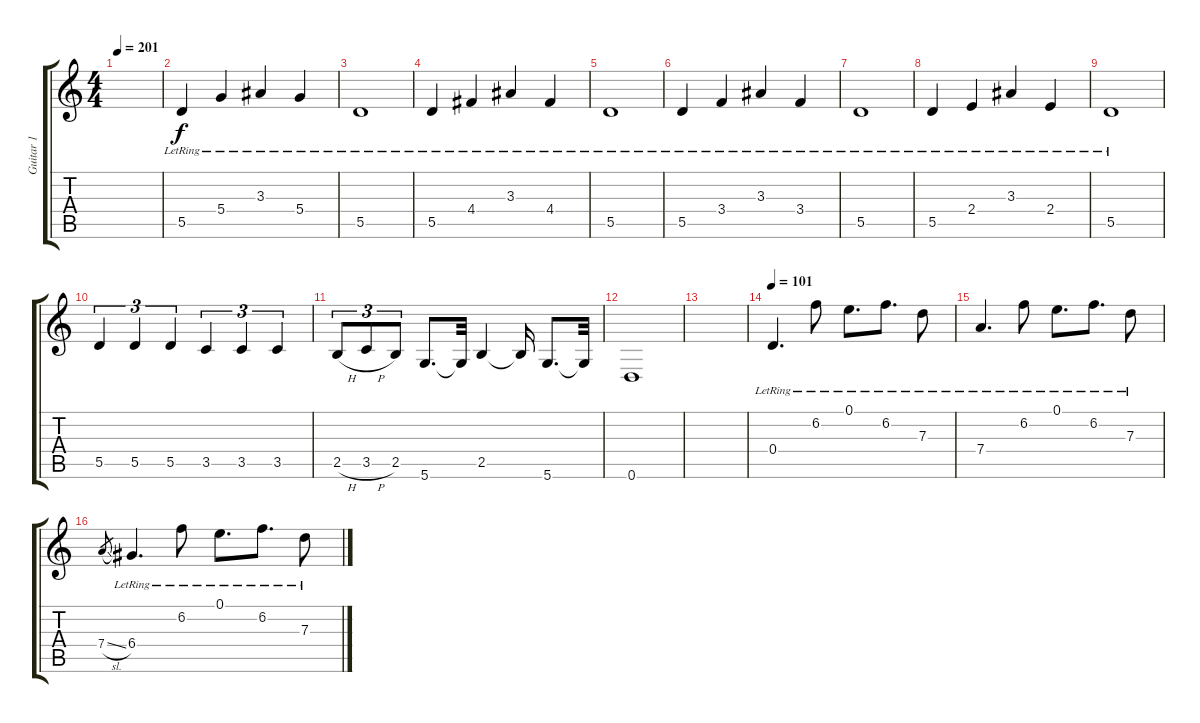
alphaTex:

\track ("Guitar 1" "Guitar 1") {instrument distortionguitar}
\staff {score tabs}
\tuning (E4 B3 G3 D3 A2 D2) {hide}
\ts (4 4)
\tempo 201
\clef g2
\ks c
|
5.5{lr}.4 5.4{lr}.4 3.3{lr}.4 5.4{lr}.4 |
5.5{lr}.1 |
5.5{lr}.4 4.4{lr}.4 3.3{lr}.4 4.4{lr}.4 |
5.5{lr}.1 |
5.5{lr}.4 3.4{lr}.4 3.3{lr}.4 3.4{lr}.4 |
5.5{lr}.1 |
5.5{lr}.4 2.4{lr}.4 3.3{lr}.4 2.4{lr}.4 |
5.5{lr}.1 |
5.5.4{tu (3 2)} 5.5.4{tu (3 2)} 5.5.4{tu (3 2)} 3.5.4{tu (3 2)} 3.5.4{tu (3 2)} 3.5.4{tu (3 2)} |
2.5{h}.8{tu (3 2)} 3.5{h}.8{tu (3 2)} 2.5.8{tu (3 2)} 5.6.8{d} 5.6{t}.32 2.5.4 2.5{t}.16 5.6.8{d} 5.6{t}.32 |
0.6.1 |
|
\tempo 101
0.4{lr}.4{d} 6.2{lr}.8 0.1{lr}.8{d} 6.2{lr}.8{d} 7.3{lr}.8 |
7.4{lr}.4{d} 6.2{lr}.8 0.1{lr}.8{d} 6.2{lr}.8{d} 7.3{lr}.8 |
7.4{sl}.8{gr} 6.4{lr}.4{d} 6.2{lr}.8 0.1{lr}.8{d} 6.2{lr}.8{d} 7.3{lr}.8
